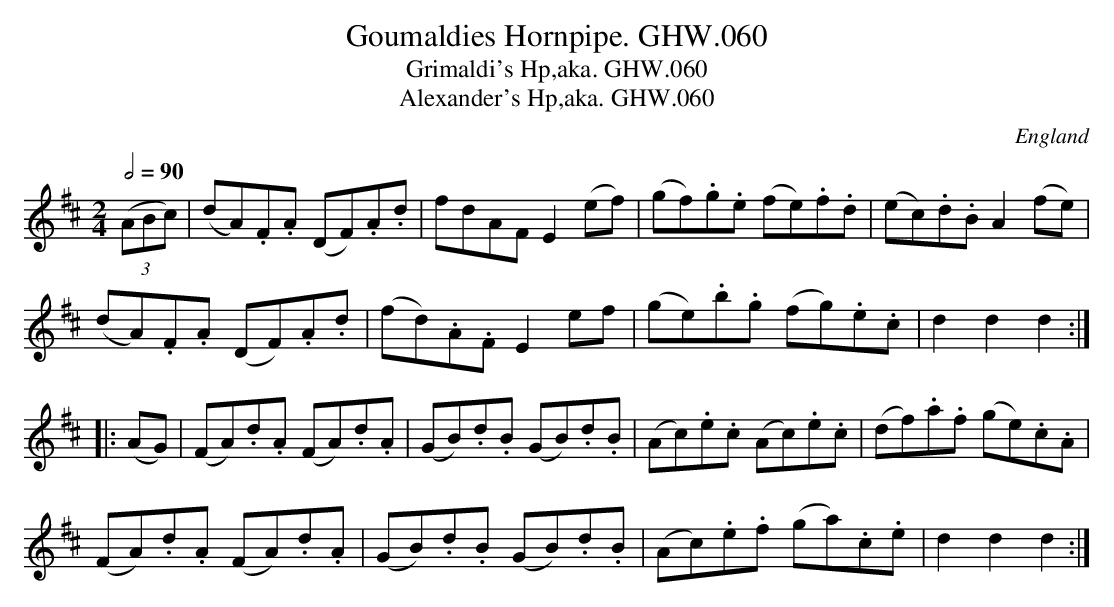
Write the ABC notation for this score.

X:1
T:Goumaldies Hornpipe. GHW.060
T:Grimaldi's Hp,aka. GHW.060
T:Alexander's Hp,aka. GHW.060
M:2/4
L:1/8
Q:1/2=90
O:England
K:D
(3(ABc)|(dA).F.A (DF).A.d|fdAF E2 (ef)|\
(gf).g.e (fe).f.d|(ec).d.B A2 (fe)|!
(dA).F.A (DF).A.d|(fd).A.F E2 ef|(ge).b.g (fg).e.c|d2d2d2:|!
|:(AG)|(FA).d.A (FA).d.A|(GB).d.B (GB).d.B|\
(Ac).e.c (Ac).e.c|(df).a.f (ge).c.A|!
(FA).d.A (FA).d.A|(GB).d.B (GB).d.B|(Ac).e.f (ga).c.e|d2d2d2:|
